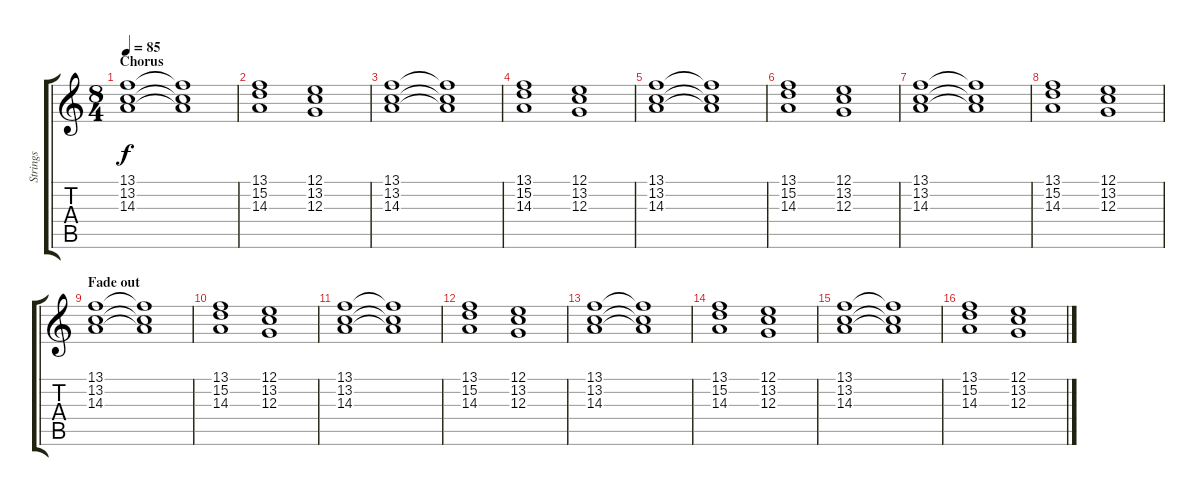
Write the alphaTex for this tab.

\track ("Strings" "Strings") {instrument stringensemble2}
\staff {score tabs}
\tuning (E4 B3 G3 D3 A2 E2) {hide}
\ts (8 4)
\section ("" "Chorus")
\tempo 85
\clef g2
\ks c
(13.1 13.2 14.3).1{dy f} (13.1{t} 13.2{t} 14.3{t}).1 |
(13.1 15.2 14.3).1 (12.1 13.2 12.3).1 |
(13.1 13.2 14.3).1 (13.1{t} 13.2{t} 14.3{t}).1 |
(13.1 15.2 14.3).1 (12.1 13.2 12.3).1 |
(13.1 13.2 14.3).1 (13.1{t} 13.2{t} 14.3{t}).1 |
(13.1 15.2 14.3).1 (12.1 13.2 12.3).1 |
(13.1 13.2 14.3).1 (13.1{t} 13.2{t} 14.3{t}).1 |
(13.1 15.2 14.3).1 (12.1 13.2 12.3).1 |
\section ("" "Fade out")
(13.1 13.2 14.3).1 (13.1{t} 13.2{t} 14.3{t}).1 |
(13.1 15.2 14.3).1 (12.1 13.2 12.3).1 |
(13.1 13.2 14.3).1 (13.1{t} 13.2{t} 14.3{t}).1 |
(13.1 15.2 14.3).1 (12.1 13.2 12.3).1 |
(13.1 13.2 14.3).1 (13.1{t} 13.2{t} 14.3{t}).1 |
(13.1 15.2 14.3).1 (12.1 13.2 12.3).1 |
(13.1 13.2 14.3).1 (13.1{t} 13.2{t} 14.3{t}).1 |
(13.1 15.2 14.3).1 (12.1 13.2 12.3).1
